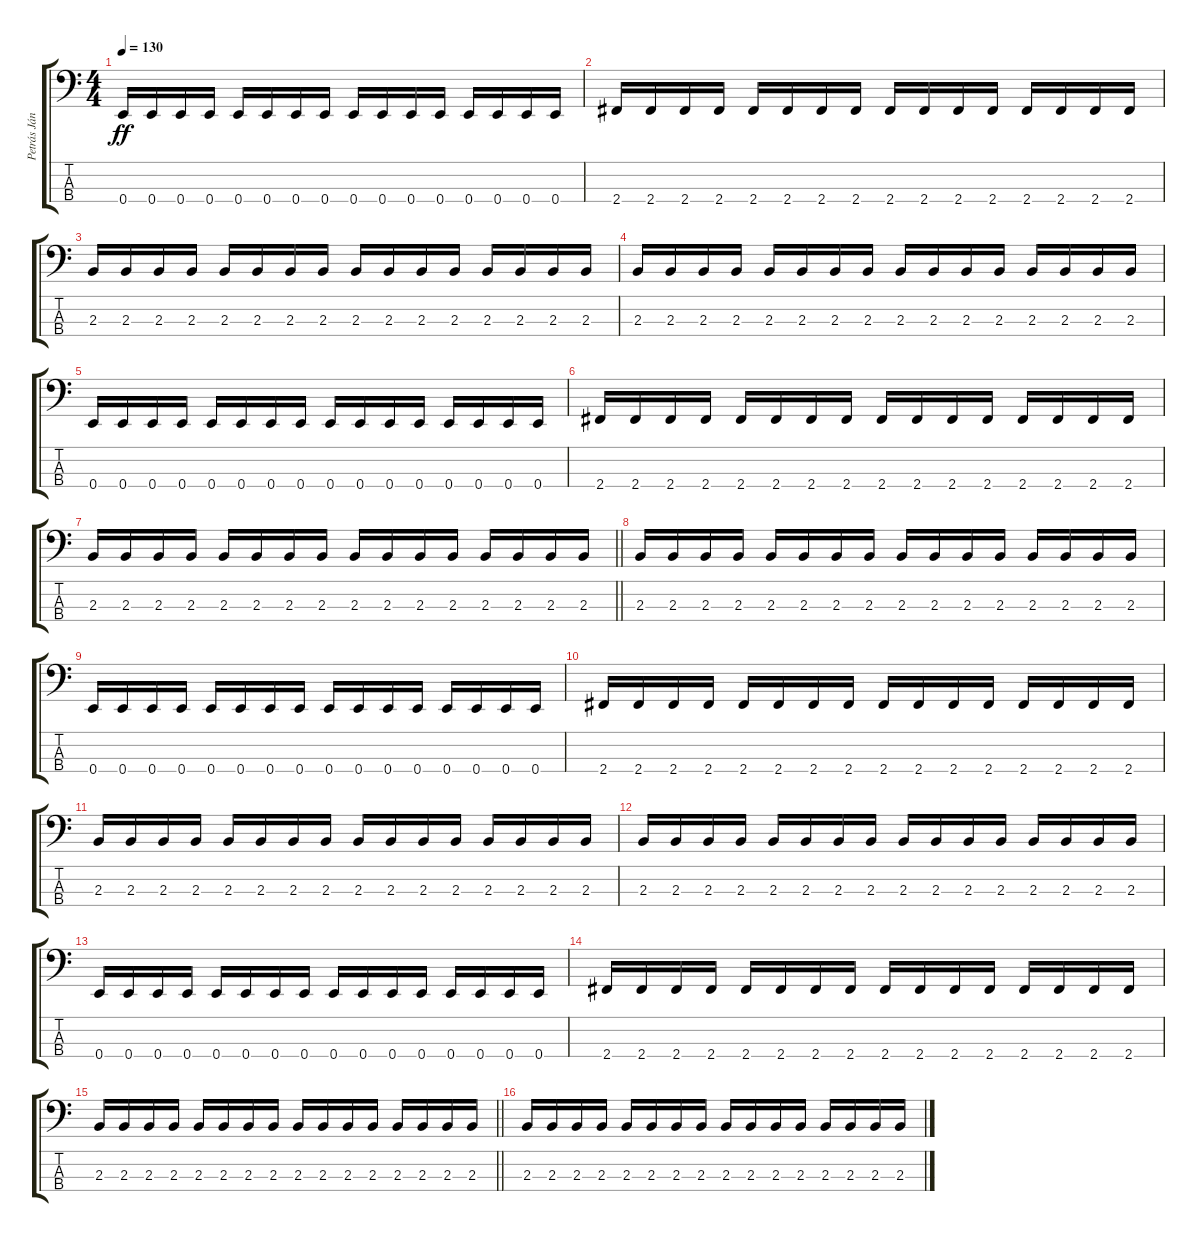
\track ("Petrás János-Bass" "Petrás Ján") {instrument electricbasspick}
\staff {score tabs}
\tuning (G2 D2 A1 E1) {hide}
\ts (4 4)
\tempo 130
\clef f4
\ks c
0.4.16{dy ff} 0.4.16 0.4.16 0.4.16 0.4.16 0.4.16 0.4.16 0.4.16 0.4.16 0.4.16 0.4.16 0.4.16 0.4.16 0.4.16 0.4.16 0.4.16 |
2.4.16 2.4.16 2.4.16 2.4.16 2.4.16 2.4.16 2.4.16 2.4.16 2.4.16 2.4.16 2.4.16 2.4.16 2.4.16 2.4.16 2.4.16 2.4.16 |
2.3.16 2.3.16 2.3.16 2.3.16 2.3.16 2.3.16 2.3.16 2.3.16 2.3.16 2.3.16 2.3.16 2.3.16 2.3.16 2.3.16 2.3.16 2.3.16 |
2.3.16 2.3.16 2.3.16 2.3.16 2.3.16 2.3.16 2.3.16 2.3.16 2.3.16 2.3.16 2.3.16 2.3.16 2.3.16 2.3.16 2.3.16 2.3.16 |
0.4.16 0.4.16 0.4.16 0.4.16 0.4.16 0.4.16 0.4.16 0.4.16 0.4.16 0.4.16 0.4.16 0.4.16 0.4.16 0.4.16 0.4.16 0.4.16 |
2.4.16 2.4.16 2.4.16 2.4.16 2.4.16 2.4.16 2.4.16 2.4.16 2.4.16 2.4.16 2.4.16 2.4.16 2.4.16 2.4.16 2.4.16 2.4.16 |
\barLineRight lightlight
2.3.16 2.3.16 2.3.16 2.3.16 2.3.16 2.3.16 2.3.16 2.3.16 2.3.16 2.3.16 2.3.16 2.3.16 2.3.16 2.3.16 2.3.16 2.3.16 |
2.3.16 2.3.16 2.3.16 2.3.16 2.3.16 2.3.16 2.3.16 2.3.16 2.3.16 2.3.16 2.3.16 2.3.16 2.3.16 2.3.16 2.3.16 2.3.16 |
0.4.16 0.4.16 0.4.16 0.4.16 0.4.16 0.4.16 0.4.16 0.4.16 0.4.16 0.4.16 0.4.16 0.4.16 0.4.16 0.4.16 0.4.16 0.4.16 |
2.4.16 2.4.16 2.4.16 2.4.16 2.4.16 2.4.16 2.4.16 2.4.16 2.4.16 2.4.16 2.4.16 2.4.16 2.4.16 2.4.16 2.4.16 2.4.16 |
2.3.16 2.3.16 2.3.16 2.3.16 2.3.16 2.3.16 2.3.16 2.3.16 2.3.16 2.3.16 2.3.16 2.3.16 2.3.16 2.3.16 2.3.16 2.3.16 |
2.3.16 2.3.16 2.3.16 2.3.16 2.3.16 2.3.16 2.3.16 2.3.16 2.3.16 2.3.16 2.3.16 2.3.16 2.3.16 2.3.16 2.3.16 2.3.16 |
0.4.16 0.4.16 0.4.16 0.4.16 0.4.16 0.4.16 0.4.16 0.4.16 0.4.16 0.4.16 0.4.16 0.4.16 0.4.16 0.4.16 0.4.16 0.4.16 |
2.4.16 2.4.16 2.4.16 2.4.16 2.4.16 2.4.16 2.4.16 2.4.16 2.4.16 2.4.16 2.4.16 2.4.16 2.4.16 2.4.16 2.4.16 2.4.16 |
\barLineRight lightlight
2.3.16 2.3.16 2.3.16 2.3.16 2.3.16 2.3.16 2.3.16 2.3.16 2.3.16 2.3.16 2.3.16 2.3.16 2.3.16 2.3.16 2.3.16 2.3.16 |
2.3.16 2.3.16 2.3.16 2.3.16 2.3.16 2.3.16 2.3.16 2.3.16 2.3.16 2.3.16 2.3.16 2.3.16 2.3.16 2.3.16 2.3.16 2.3.16
